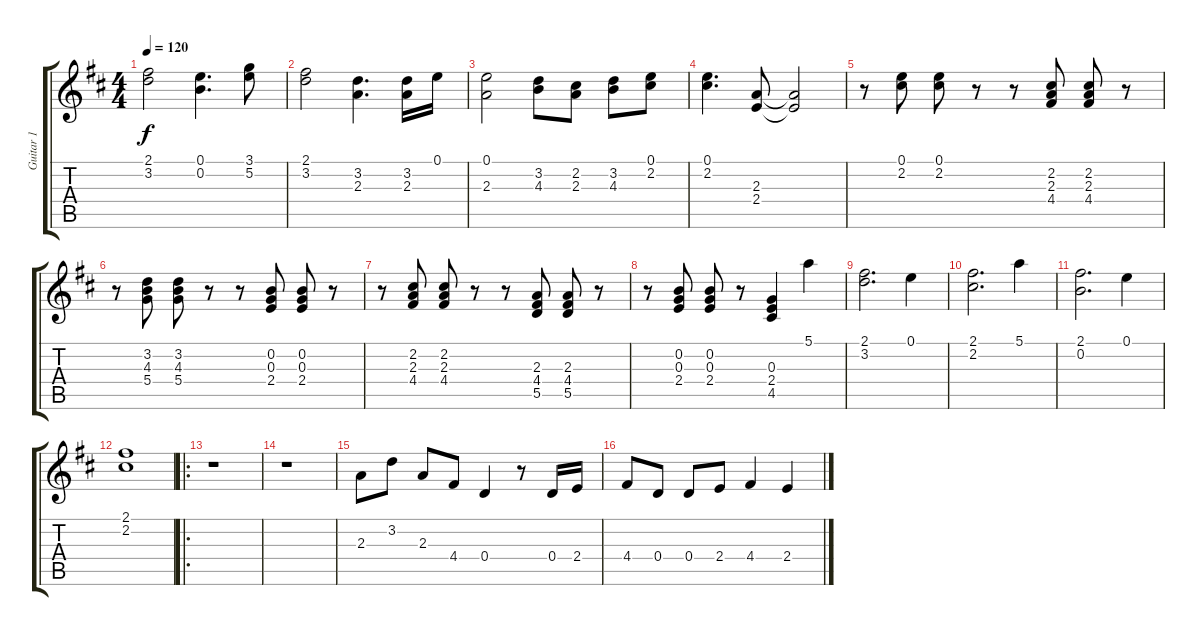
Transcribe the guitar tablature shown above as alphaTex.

\track ("Guitar 1" "Guitar 1") {instrument acousticguitarsteel}
\staff {score tabs}
\tuning (E4 B3 G3 D3 A2 E2) {hide}
\ts (4 4)
\tempo 120
\clef g2
\ks d
(2.1 3.2).2{dy f} (0.1 0.2).4{d} (3.1 5.2).8 |
(2.1 3.2).2 (3.2 2.3).4{d} (3.2 2.3).16 0.1.16 |
(0.1 2.3).2 (3.2 4.3).8 (2.2 2.3).8 (3.2 4.3).8 (0.1 2.2).8 |
(0.1 2.2).4{d} (2.3 2.4).8 (2.3{t} 2.4{t}).2 |
r.8 (0.1 2.2).8 (0.1 2.2).8 r.8 r.8 (2.2 2.3 4.4).8 (2.2 2.3 4.4).8 r.8 |
r.8 (3.2 4.3 5.4).8 (3.2 4.3 5.4).8 r.8 r.8 (0.2 0.3 2.4).8 (0.2 0.3 2.4).8 r.8 |
r.8 (2.2 2.3 4.4).8 (2.2 2.3 4.4).8 r.8 r.8 (2.3 4.4 5.5).8 (2.3 4.4 5.5).8 r.8 |
r.8 (0.2 0.3 2.4).8 (0.2 0.3 2.4).8 r.8 (0.3 2.4 4.5).4 5.1.4 |
(2.1 3.2).2{d} 0.1.4 |
(2.1 2.2).2{d} 5.1.4 |
(2.1 0.2).2{d} 0.1.4 |
(2.1 2.2).1 |
\ro
r.1 |
r.1 |
2.3.8 3.2.8 2.3.8 4.4.8 0.4.4 r.8 0.4.16 2.4.16 |
4.4.8 0.4.8 0.4.8 2.4.8 4.4.4 2.4.4
